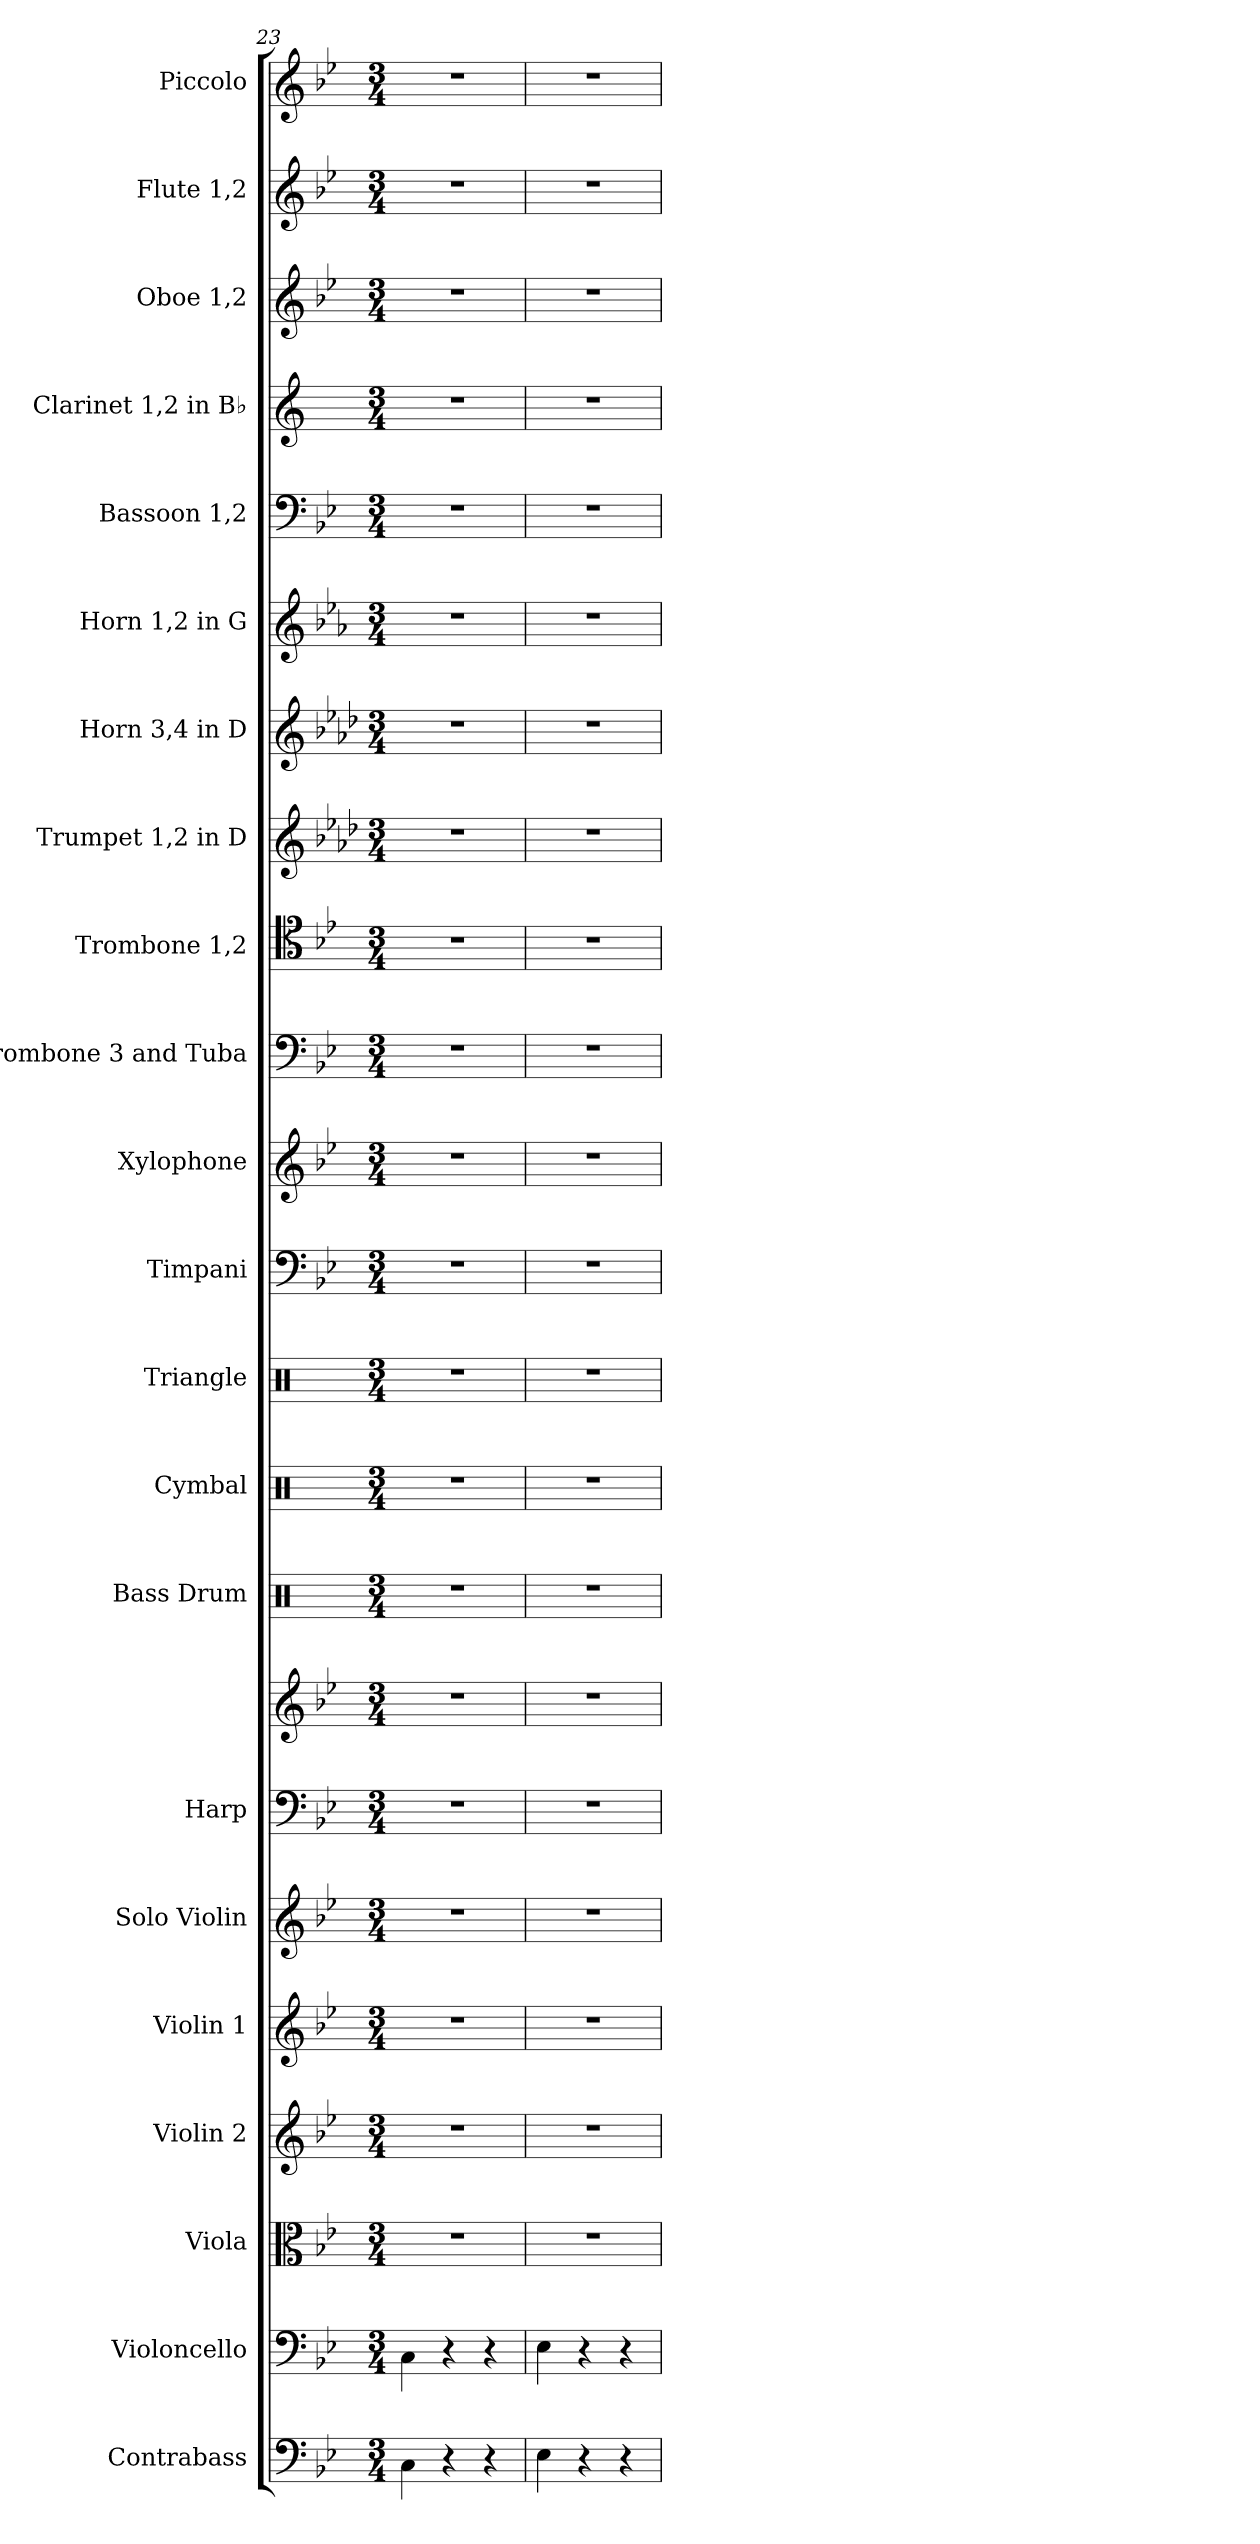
**kern	**kern	**kern	**kern	**kern	**kern	**kern	**kern	**kern	**kern	**kern	**kern	**kern	**kern	**kern	**kern	**kern	**kern	**kern	**kern	**kern	**kern	**kern
*part22	*part21	*part20	*part19	*part18	*part17	*part16	*part16	*part15	*part14	*part13	*part12	*part11	*part10	*part9	*part8	*part7	*part6	*part5	*part4	*part3	*part2	*part1
*staff23	*staff22	*staff21	*staff20	*staff19	*staff18	*staff17	*staff16	*staff15	*staff14	*staff13	*staff12	*staff11	*staff10	*staff9	*staff8	*staff7	*staff6	*staff5	*staff4	*staff3	*staff2	*staff1
*I"Contrabass	*I"Violoncello	*I"Viola	*I"Violin 2	*I"Violin 1	*I"Solo Violin	*I"Harp	*	*I"Bass Drum	*I"Cymbal	*I"Triangle	*I"Timpani	*I"Xylophone	*I"Trombone 3 and Tuba	*I"Trombone 1,2	*I"Trumpet 1,2 in D	*I"Horn 3,4 in D	*I"Horn 1,2 in G	*I"Bassoon 1,2	*I"Clarinet 1,2 in B♭	*I"Oboe 1,2	*I"Flute 1,2	*I"Piccolo
*I'Cb.	*I'Vc.	*I'Vla.	*I'Vln. 2	*I'Vln. 1	*I'Solo Vln.	*I'Hrp.	*	*I'B.D	*I'Cym.	*I'Trgl.	*I'Timp.	*I'Xyl.	*I'Tbn. 3 and Tba.	*I'Tbn. 1,2	*I'Tpt. 1,2 in D	*I'Hn. 3,4 in D	*I'Hn. 1,2 in G	*I'Bsn. 1,2	*I'Cl. 1,2 in B♭	*I'Ob. 1,2	*I'Fl. 1,2	*I'Picc.
!!LO:LB:g=z
*clefF4	*clefF4	*clefC3	*clefG2	*clefG2	*clefG2	*clefF4	*clefG2	*clefX	*clefX	*clefX	*clefF4	*clefG2	*clefF4	*clefC4	*clefG2	*clefG2	*clefG2	*clefF4	*clefG2	*clefG2	*clefG2	*clefG2
*ITrd7c12	*	*	*	*	*	*	*	*	*	*	*	*ITrd-7c-12	*	*	*ITrd-1c-2	*ITrd6c10	*ITrd3c5	*	*ITrd1c2	*	*	*ITrd-7c-12
*k[b-e-]	*k[b-e-]	*k[b-e-]	*k[b-e-]	*k[b-e-]	*k[b-e-]	*k[b-e-]	*k[b-e-]	*k[]	*k[]	*k[]	*k[b-e-]	*k[b-e-]	*k[b-e-]	*k[b-e-]	*k[b-e-]	*k[b-e-]	*k[b-e-]	*k[b-e-]	*k[b-e-]	*k[b-e-]	*k[b-e-]	*k[b-e-]
*M3/4	*M3/4	*M3/4	*M3/4	*M3/4	*M3/4	*M3/4	*M3/4	*M3/4	*M3/4	*M3/4	*M3/4	*M3/4	*M3/4	*M3/4	*M3/4	*M3/4	*M3/4	*M3/4	*M3/4	*M3/4	*M3/4	*M3/4
=23	=23	=23	=23	=23	=23	=23	=23	=23	=23	=23	=23	=23	=23	=23	=23	=23	=23	=23	=23	=23	=23	=23
4CC\	4C\	2.r	2.r	2.r	2.r	2.r	2.r	2.r	2.r	2.r	2.r	2.r	2.r	2.r	2.r	2.r	2.r	2.r	2.r	2.r	2.r	2.r
4r	4r	.	.	.	.	.	.	.	.	.	.	.	.	.	.	.	.	.	.	.	.	.
4r	4r	.	.	.	.	.	.	.	.	.	.	.	.	.	.	.	.	.	.	.	.	.
=24	=24	=24	=24	=24	=24	=24	=24	=24	=24	=24	=24	=24	=24	=24	=24	=24	=24	=24	=24	=24	=24	=24
4EE-\	4E-\	2.r	2.r	2.r	2.r	2.r	2.r	2.r	2.r	2.r	2.r	2.r	2.r	2.r	2.r	2.r	2.r	2.r	2.r	2.r	2.r	2.r
4r	4r	.	.	.	.	.	.	.	.	.	.	.	.	.	.	.	.	.	.	.	.	.
4r	4r	.	.	.	.	.	.	.	.	.	.	.	.	.	.	.	.	.	.	.	.	.
=	=	=	=	=	=	=	=	=	=	=	=	=	=	=	=	=	=	=	=	=	=	=
*-	*-	*-	*-	*-	*-	*-	*-	*-	*-	*-	*-	*-	*-	*-	*-	*-	*-	*-	*-	*-	*-	*-
